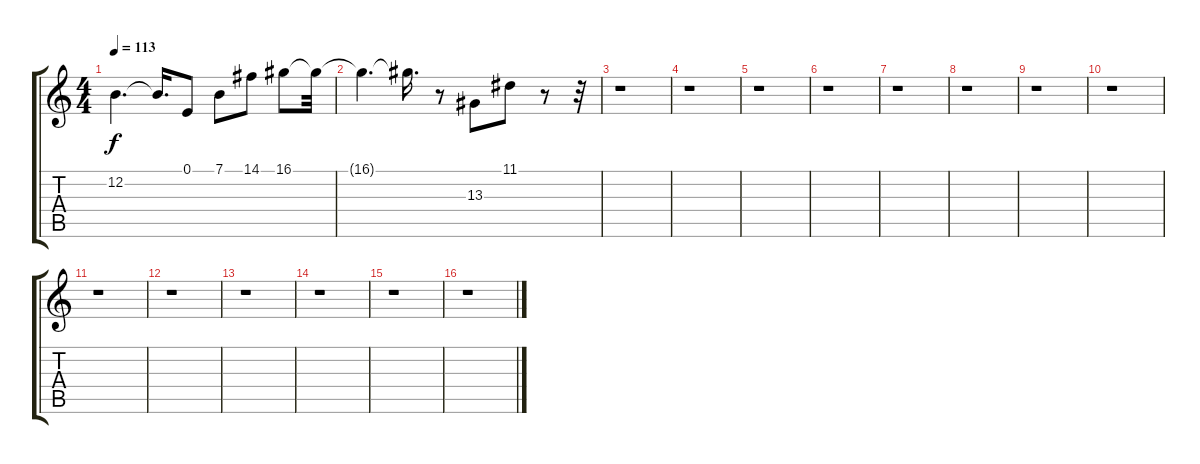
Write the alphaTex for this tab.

\track "" {instrument acousticgrandpiano}
\staff {score tabs}
\tuning (E4 B3 G3 D3 A2 E2) {hide}
\ts (4 4)
\tempo 113
\clef g2
\ks c
12.2{t}.4{d dy f} 12.2{t}.16{d} 0.1.8 7.1.8 14.1.8 16.1.8 16.1{t}.32 |
16.1{t}.4{d} 16.1{t}.16{d} r.8 13.3.8 11.1.8 r.8 r.32 |
r.1 |
r.1 |
r.1 |
r.1 |
r.1 |
r.1 |
r.1 |
r.1 |
r.1 |
r.1 |
r.1 |
r.1 |
r.1 |
r.1
